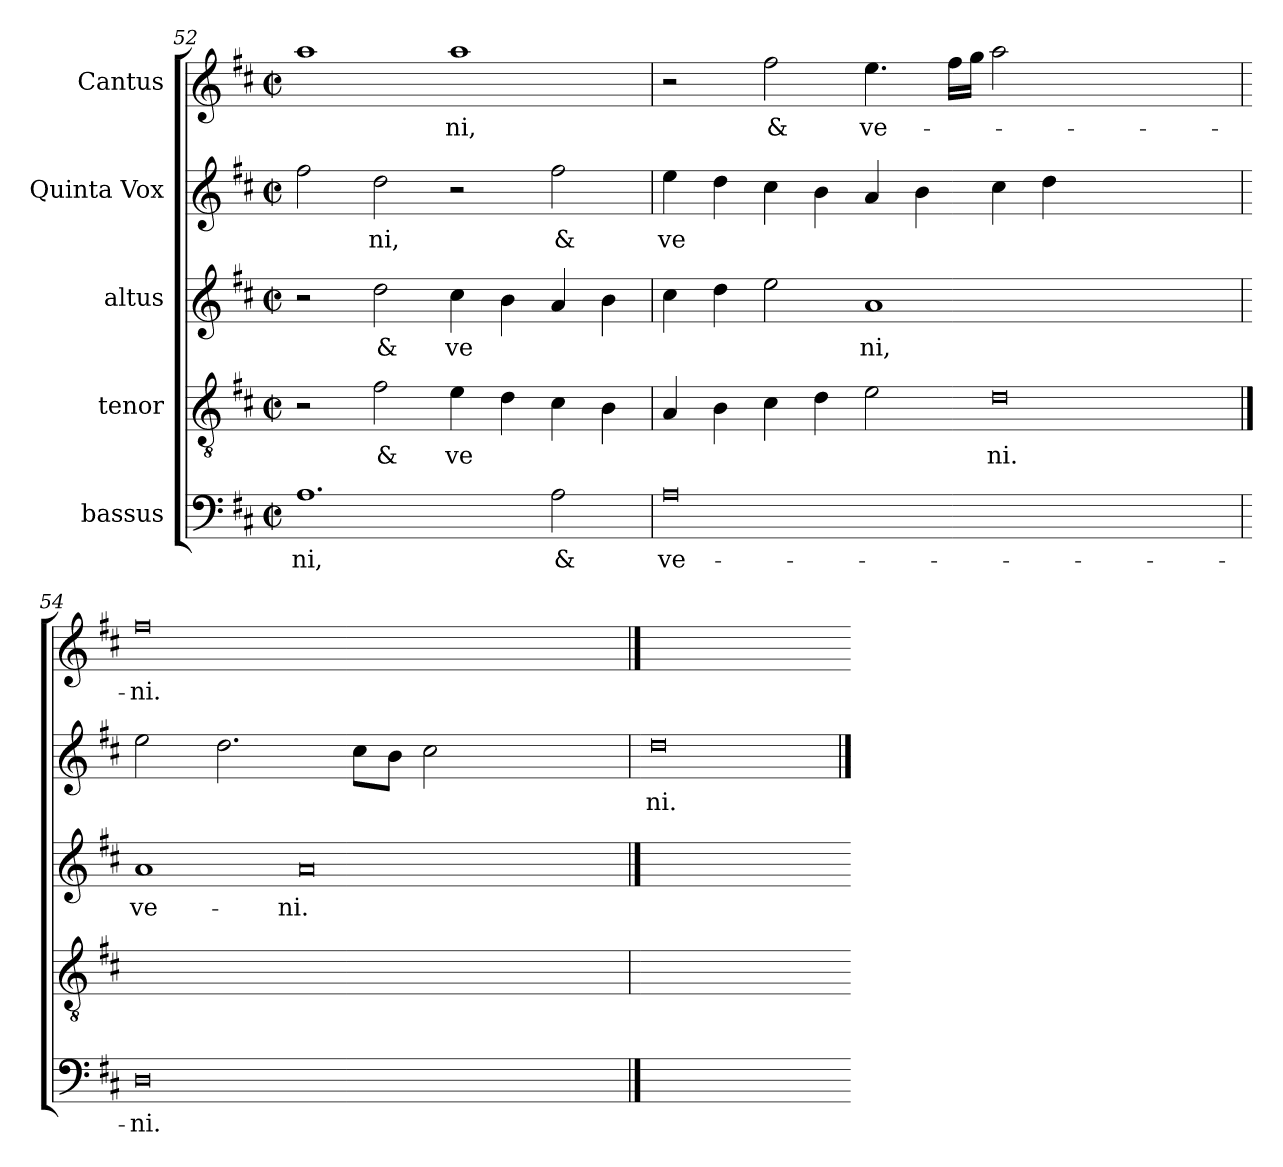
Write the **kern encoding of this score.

**kern	**text	**kern	**text	**kern	**text	**kern	**text	**kern	**text
*part5	*part5	*part4	*part4	*part3	*part3	*part2	*part2	*part1	*part1
*staff5	*staff5	*staff4	*staff4	*staff3	*staff3	*staff2	*staff2	*staff1	*staff1
*I"bassus	*	*I"tenor	*	*I"altus	*	*I"Quinta Vox	*	*I"Cantus	*
*clefF4	*	*clefGv2	*	*clefG2	*	*clefG2	*	*clefG2	*
*ITrd1c2	*	*ITrd1c2	*	*ITrd1c2	*	*ITrd1c2	*	*ITrd1c2	*
*k[]	*	*k[]	*	*k[]	*	*k[]	*	*k[]	*
*C:	*	*C:	*	*C:	*	*C:	*	*C:	*
*M4/2	*	*M4/2	*	*M4/2	*	*M4/2	*	*M4/2	*
*met(c|)	*	*met(c|)	*	*met(c|)	*	*met(c|)	*	*met(c|)	*
=52A	=52A	=52A	=52A	=52A	=52A	=52A	=52A	=52A	=52A
!	!LO:LY:b	!	!	!	!	!	!	!	!
1.G	ni,	2r	.	2r	.	2ee	.	1gg	.
!	!	!	!LO:LY:b	!	!LO:LY:b	!	!LO:LY:b	!	!
.	.	2e	&	2cc	&	2cc	-ni,	.	.
!	!	!	!LO:LY:b	!	!LO:LY:b	!	!	!	!LO:LY:b
.	.	4d	ve	4b	ve	2r	.	1gg	-ni,
.	.	4c	.	4a	.	.	.	.	.
!	!LO:LY:b	!	!	!	!	!	!LO:LY:b	!	!
2G	&	4B	.	4g	.	2ee	&	.	.
.	.	4A	.	4a	.	.	.	.	.
=53A	=53A	=53A	=53A	=53A	=53A	=53A	=53A	=53A	=53A
!	!LO:LY:b	!	!	!	!	!	!LO:LY:b	!	!
0G	ve-	4G	.	4b	.	4dd	ve	2r	.
.	.	4A	.	4cc	.	4cc	.	.	.
!	!	!	!	!	!	!	!	!	!LO:LY:b
.	.	4B	.	2dd	.	4b	.	2ee	&
.	.	4c	.	.	.	4a	.	.	.
!	!	!	!	!	!LO:LY:b	!	!	!	!LO:LY:b
.	.	2d	.	1g	ni,	4g	.	4.dd	ve-
.	.	.	.	.	.	4a	.	.	.
.	.	.	.	.	.	.	.	16eeLL	.
.	.	.	.	.	.	.	.	16ffJJ	.
!	!	!	!LO:LY:b	!	!	!	!	!	!
.	.	0c	ni.	.	.	4b	.	2gg	.
.	.	.	.	.	.	4cc	.	.	.
1.ryy	.	.	.	1.ryy	.	1.ryy	.	1.ryy	.
=54A	=54A	==54A	=54A	=54A	=54A	=54A	=54A	=54A	=54A
!	!LO:LY:b	!	!	!	!LO:LY:b	!	!	!	!LO:LY:b
0C	-ni.	0ryy	.	1g	ve-	2dd	.	0ee	-ni.
.	.	.	.	.	.	2.cc	.	.	.
!	!	!	!	!	!LO:LY:b	!	!	!	!
.	.	.	.	0g	-ni.	.	.	.	.
.	.	.	.	.	.	8bL	.	.	.
.	.	.	.	.	.	8aJ	.	.	.
.	.	.	.	.	.	2b	.	.	.
1ryy	.	1ryy	.	.	.	1ryy	.	1ryy	.
==	==	=	==	==	==	=	==	==	==
!	!	!	!	!	!	!	!LO:LY:b	!	!
0ryy	.	0ryy	.	0ryy	.	0cc	ni.	0ryy	.
=	=	=	=	=	=	==	=	=	=
*-	*-	*-	*-	*-	*-	*-	*-	*-	*-
